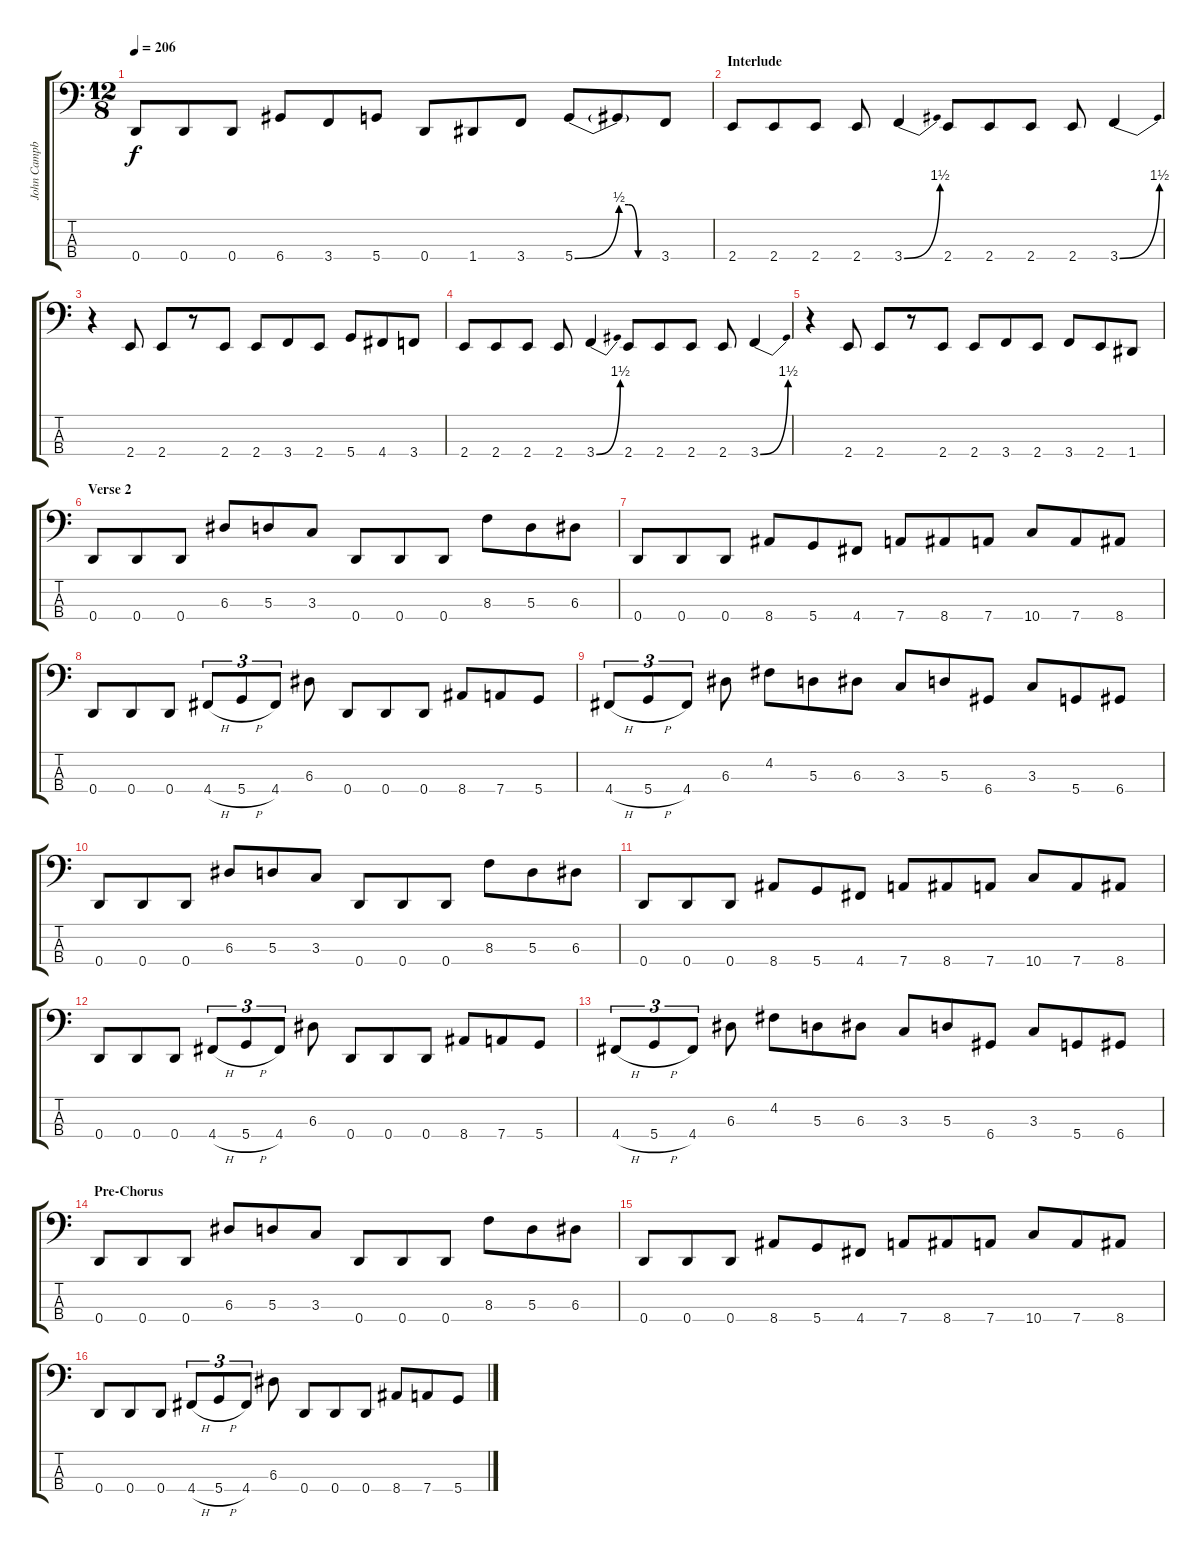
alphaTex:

\track ("John Campbell" "John Campb") {instrument electricbasspick}
\staff {score tabs}
\tuning (G2 D2 A1 D1) {hide}
\ts (12 8)
\tempo 206
\clef f4
\ks c
0.4.8{dy f} 0.4.8 0.4.8 6.4.8 3.4.8 5.4.8 0.4.8 1.4.8 3.4.8 5.4{be (bend 0 0 60 2)}.8 5.4{be (custom 0 2 15 2 30 0 60 0) t}.8 3.4.8 |
\section ("" "Interlude")
2.4.8 2.4.8 2.4.8 2.4.8 3.4{be (bend 0 0 60 6)}.4 2.4.8 2.4.8 2.4.8 2.4.8 3.4{be (bend 0 0 60 6)}.4 |
r.4 2.4.8 2.4.8 r.8 2.4.8 2.4.8 3.4.8 2.4.8 5.4.8 4.4.8 3.4.8 |
2.4.8 2.4.8 2.4.8 2.4.8 3.4{be (bend 0 0 60 6)}.4 2.4.8 2.4.8 2.4.8 2.4.8 3.4{be (bend 0 0 60 6)}.4 |
r.4 2.4.8 2.4.8 r.8 2.4.8 2.4.8 3.4.8 2.4.8 3.4.8 2.4.8 1.4.8 |
\section ("" "Verse 2")
0.4.8 0.4.8 0.4.8 6.3.8 5.3.8 3.3.8 0.4.8 0.4.8 0.4.8 8.3.8 5.3.8 6.3.8 |
0.4.8 0.4.8 0.4.8 8.4.8 5.4.8 4.4.8 7.4.8 8.4.8 7.4.8 10.4.8 7.4.8 8.4.8 |
0.4.8 0.4.8 0.4.8 4.4{h}.8{tu (3 2)} 5.4{h}.8{tu (3 2)} 4.4.8{tu (3 2)} 6.3.8 0.4.8 0.4.8 0.4.8 8.4.8 7.4.8 5.4.8 |
4.4{h}.8{tu (3 2)} 5.4{h}.8{tu (3 2)} 4.4.8{tu (3 2)} 6.3.8 4.2.8 5.3.8 6.3.8 3.3.8 5.3.8 6.4.8 3.3.8 5.4.8 6.4.8 |
0.4.8 0.4.8 0.4.8 6.3.8 5.3.8 3.3.8 0.4.8 0.4.8 0.4.8 8.3.8 5.3.8 6.3.8 |
0.4.8 0.4.8 0.4.8 8.4.8 5.4.8 4.4.8 7.4.8 8.4.8 7.4.8 10.4.8 7.4.8 8.4.8 |
0.4.8 0.4.8 0.4.8 4.4{h}.8{tu (3 2)} 5.4{h}.8{tu (3 2)} 4.4.8{tu (3 2)} 6.3.8 0.4.8 0.4.8 0.4.8 8.4.8 7.4.8 5.4.8 |
4.4{h}.8{tu (3 2)} 5.4{h}.8{tu (3 2)} 4.4.8{tu (3 2)} 6.3.8 4.2.8 5.3.8 6.3.8 3.3.8 5.3.8 6.4.8 3.3.8 5.4.8 6.4.8 |
\section ("" "Pre-Chorus")
0.4.8 0.4.8 0.4.8 6.3.8 5.3.8 3.3.8 0.4.8 0.4.8 0.4.8 8.3.8 5.3.8 6.3.8 |
0.4.8 0.4.8 0.4.8 8.4.8 5.4.8 4.4.8 7.4.8 8.4.8 7.4.8 10.4.8 7.4.8 8.4.8 |
0.4.8 0.4.8 0.4.8 4.4{h}.8{tu (3 2)} 5.4{h}.8{tu (3 2)} 4.4.8{tu (3 2)} 6.3.8 0.4.8 0.4.8 0.4.8 8.4.8 7.4.8 5.4.8
